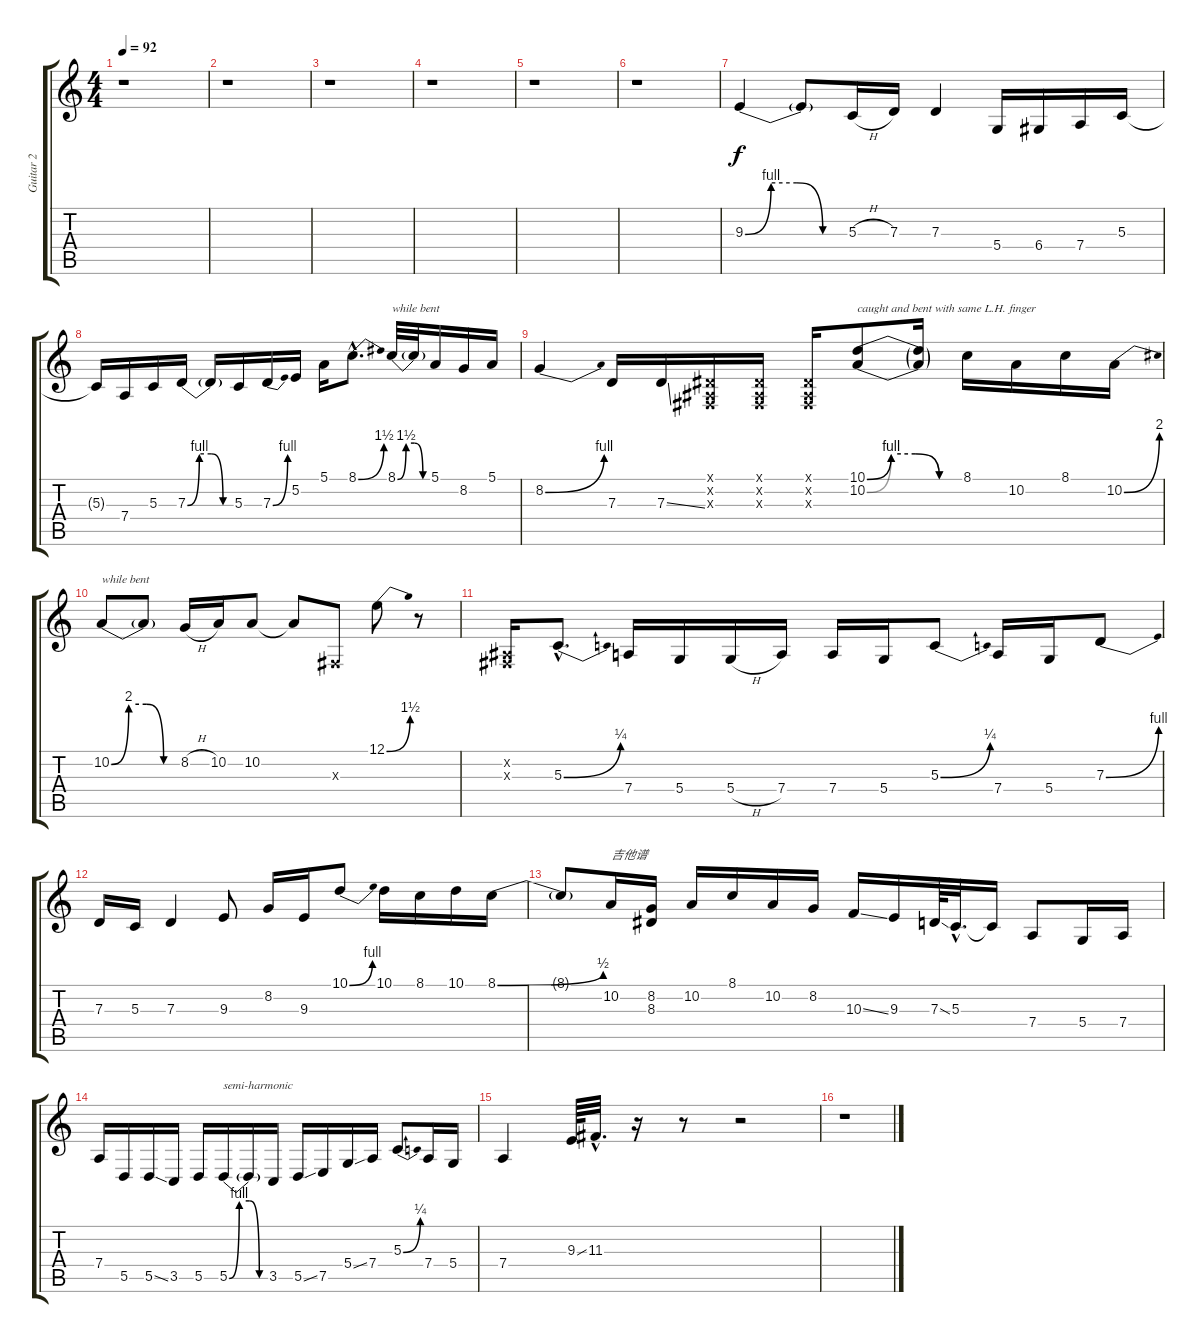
\track ("Guitar 2" "Guitar 2") {instrument lead2sawtooth}
\staff {score tabs}
\tuning (E4 B3 G3 D3 A2 E2) {hide}
\ts (4 4)
\tempo 92
\clef g2
\ks c
r.1{dy f} |
r.1 |
r.1 |
r.1 |
r.1 |
r.1 |
9.3{be (custom 0 0 15 4 30 4 45 0 60 0)}.4 9.3{t}.8 5.3{h}.16 7.3.16 7.3.4 5.4.16 6.4.16 7.4.16 5.3.16 |
5.3{t}.16 7.4.16 5.3.16 7.3{be (custom 0 0 15 4 30 4 45 0 60 0)}.16 7.3{t}.16 5.3.16 7.3{be (bend 0 0 60 4)}.16 5.2.16 5.1.16 8.1{be (bend 0 0 60 6) hac}.8{d} 8.1{be (custom 0 0 15 6 30 6 45 0 60 0)}.32{txt "while bent"} 8.1{t}.32 5.1.16 8.2.16 5.1.16 |
8.2{be (bend 0 0 60 4)}.4 7.3.16 7.3{ss}.16 (-1.1{x} -1.2{x} -1.3{x}).16 (-1.1{x} -1.2{x} -1.3{x}).16 (-1.1{x} -1.2{x} -1.3{x}).16 (10.1{be (custom 0 0 15 4 30 4 45 0 60 0)} 10.2{be (custom 0 0 15 4 30 4 45 0 60 0)}).8{txt "caught and bent with same L.H. finger"} (10.1{t} 10.2{t}).16 8.1.16 10.2.16 8.1.16 10.2{be (bend 0 0 60 8)}.16 |
10.2{be (custom 0 0 15 8 30 8 45 0 60 0)}.8{txt "while bent"} 10.2{t}.8 8.2{h}.16 10.2.16 10.2.8 10.2{t}.8 -1.3{x}.8 12.1{be (bend 0 0 60 6)}.8 r.8 |
(-1.2{x} -1.3{x}).16 5.3{be (bend 0 0 60 1) hac}.8{d} 7.4.16 5.4.16 5.4{h}.16 7.4.16 7.4.16 5.4.16 5.3{be (bend 0 0 60 1)}.8 7.4.16 5.4.16 7.3{be (bend 0 0 60 4)}.8 |
7.3.16 5.3.16 7.3.4 9.3.8 8.2.16 9.3.16 10.1{be (bend 0 0 60 4)}.8 10.1.16 8.1.16 10.1.16 8.1{be (bend 0 0 60 2)}.16 |
8.1{t}.8 10.2.16{txt "吉他谱"} (8.2 8.3).16 10.2.16 8.1.16 10.2.16 8.2.16 10.3{ss}.16 9.3.16 7.3{ss}.64 5.3{hac}.32{d} 5.3{t}.16 7.4.8 5.4.16 7.4.16 |
7.4.16 5.5.16 5.5{ss}.16 3.5.16 5.5.16 5.5{be (custom 0 0 15 4 30 4 45 0 60 0)}.16{txt "semi-harmonic"} 5.5{t}.16 3.5.16 5.5{ss}.16 7.5.16 5.4{ss}.16 7.4.16 5.3{be (bend 0 0 60 1)}.8 7.4.16 5.4.16 |
7.4.4 9.3{ss}.64 11.3{hac}.32{d} r.16 r.8 r.2 |
r.1
